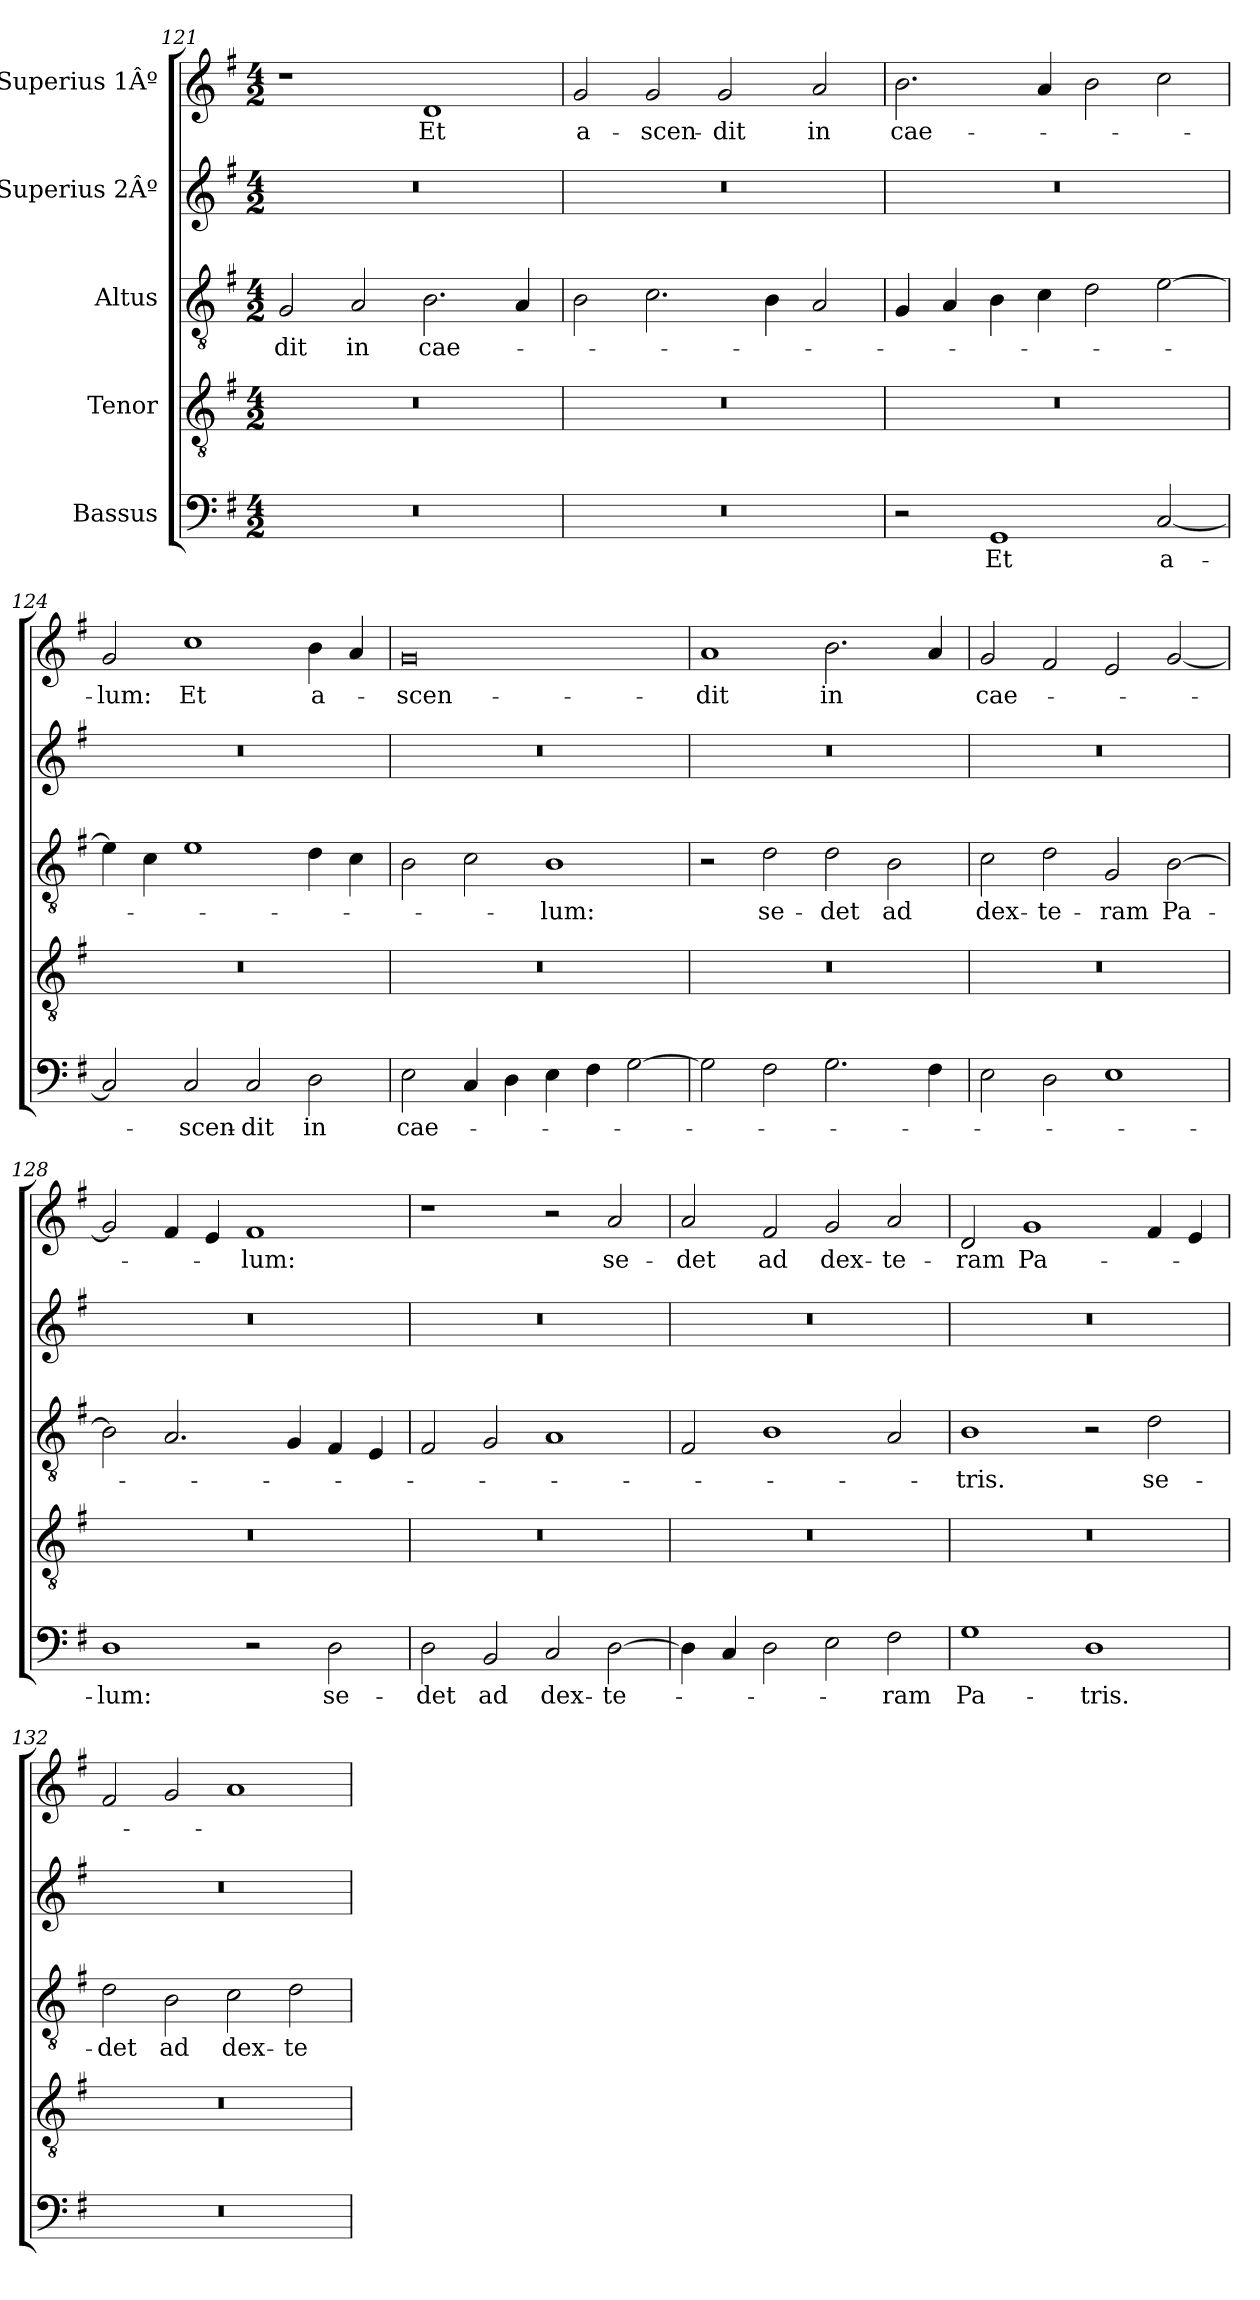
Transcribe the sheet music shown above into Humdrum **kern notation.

**kern	**text	**kern	**kern	**text	**kern	**kern	**text
*part5	*part5	*part4	*part3	*part3	*part2	*part1	*part1
*staff5	*staff5	*staff4	*staff3	*staff3	*staff2	*staff1	*staff1
*I"Bassus	*	*I"Tenor	*I"Altus	*	*I"Superius 2Âº	*I"Superius 1Âº	*
*clefF4	*	*clefGv2	*clefGv2	*	*clefG2	*clefG2	*
*k[f#]	*	*k[f#]	*k[f#]	*	*k[f#]	*k[f#]	*
*M4/2	*	*M4/2	*M4/2	*	*M4/2	*M4/2	*
=121	=121	=121	=121	=121	=121	=121	=121
0r	.	0r	2G/	-dit	0r	1r	.
.	.	.	2A/	in	.	.	.
.	.	.	2.B\	cae-	.	1d/	Et
.	.	.	4A/	.	.	.	.
=122	=122	=122	=122	=122	=122	=122	=122
0r	.	0r	2B\	.	0r	2g/	a-
.	.	.	2.c\	.	.	2g/	-scen-
.	.	.	.	.	.	2g/	-dit
.	.	.	4B\	.	.	.	.
.	.	.	2A/	.	.	2a/	in
=123	=123	=123	=123	=123	=123	=123	=123
2r	.	0r	4G/	.	0r	2.b\	cae-
.	.	.	4A/	.	.	.	.
1GG/	Et	.	4B\	.	.	.	.
.	.	.	4c\	.	.	4a/	.
.	.	.	2d\	.	.	2b\	.
[2C/	a-	.	[2e\	.	.	2cc\	.
=124	=124	=124	=124	=124	=124	=124	=124
2C/]	.	0r	4e\]	.	0r	2g/	-lum:
.	.	.	4c\	.	.	.	.
2C/	-scen-	.	1e\	.	.	1cc\	Et
2C/	-dit	.	.	.	.	.	.
2D\	in	.	4d\	.	.	4b\	a-
.	.	.	4c\	.	.	4a/	.
=125	=125	=125	=125	=125	=125	=125	=125
2E\	cae-	0r	2B\	.	0r	0g/	-scen-
4C/	.	.	2c\	.	.	.	.
4D\	.	.	.	.	.	.	.
4E\	.	.	1B\	-lum:	.	.	.
4F#\	.	.	.	.	.	.	.
[2G\	.	.	.	.	.	.	.
=126	=126	=126	=126	=126	=126	=126	=126
2G\]	.	0r	2r	.	0r	1a/	-dit
2F#\	.	.	2d\	se-	.	.	.
2.G\	.	.	2d\	-det	.	2.b\	in
.	.	.	2B\	ad	.	.	.
4F#\	.	.	.	.	.	4a/	.
=127	=127	=127	=127	=127	=127	=127	=127
2E\	.	0r	2c\	dex-	0r	2g/	cae-
2D\	.	.	2d\	-te-	.	2f#/	.
1E\	.	.	2G/	-ram	.	2e/	.
.	.	.	[2B\	Pa-	.	[2g/	.
=128	=128	=128	=128	=128	=128	=128	=128
1D\	-lum:	0r	2B\]	.	0r	2g/]	.
.	.	.	2.A/	.	.	4f#/	.
.	.	.	.	.	.	4e/	.
2r	.	.	.	.	.	1f#/	-lum:
.	.	.	4G/	.	.	.	.
2D\	se-	.	4F#/	.	.	.	.
.	.	.	4E/	.	.	.	.
=129	=129	=129	=129	=129	=129	=129	=129
2D\	-det	0r	2F#/	.	0r	1r	.
2BB/	ad	.	2G/	.	.	.	.
2C/	dex-	.	1A/	.	.	2r	.
[2D\	-te-	.	.	.	.	2a/	se-
=130	=130	=130	=130	=130	=130	=130	=130
4D\]	.	0r	2F#/	.	0r	2a/	-det
4C/	.	.	.	.	.	.	.
2D\	.	.	1B\	.	.	2f#/	ad
2E\	.	.	.	.	.	2g/	dex-
2F#\	-ram	.	2A/	.	.	2a/	-te-
=131	=131	=131	=131	=131	=131	=131	=131
1G\	Pa-	0r	1B\	-tris.	0r	2d/	-ram
.	.	.	.	.	.	1g/	Pa-
1D\	-tris.	.	2r	.	.	.	.
.	.	.	2d\	se-	.	4f#/	.
.	.	.	.	.	.	4e/	.
=132	=132	=132	=132	=132	=132	=132	=132
0r	.	0r	2d\	-det	0r	2f#/	.
.	.	.	2B\	ad	.	2g/	.
.	.	.	2c\	dex-	.	1a/	.
.	.	.	2d\	-te-	.	.	.
=	=	=	=	=	=	=	=
*-	*-	*-	*-	*-	*-	*-	*-
